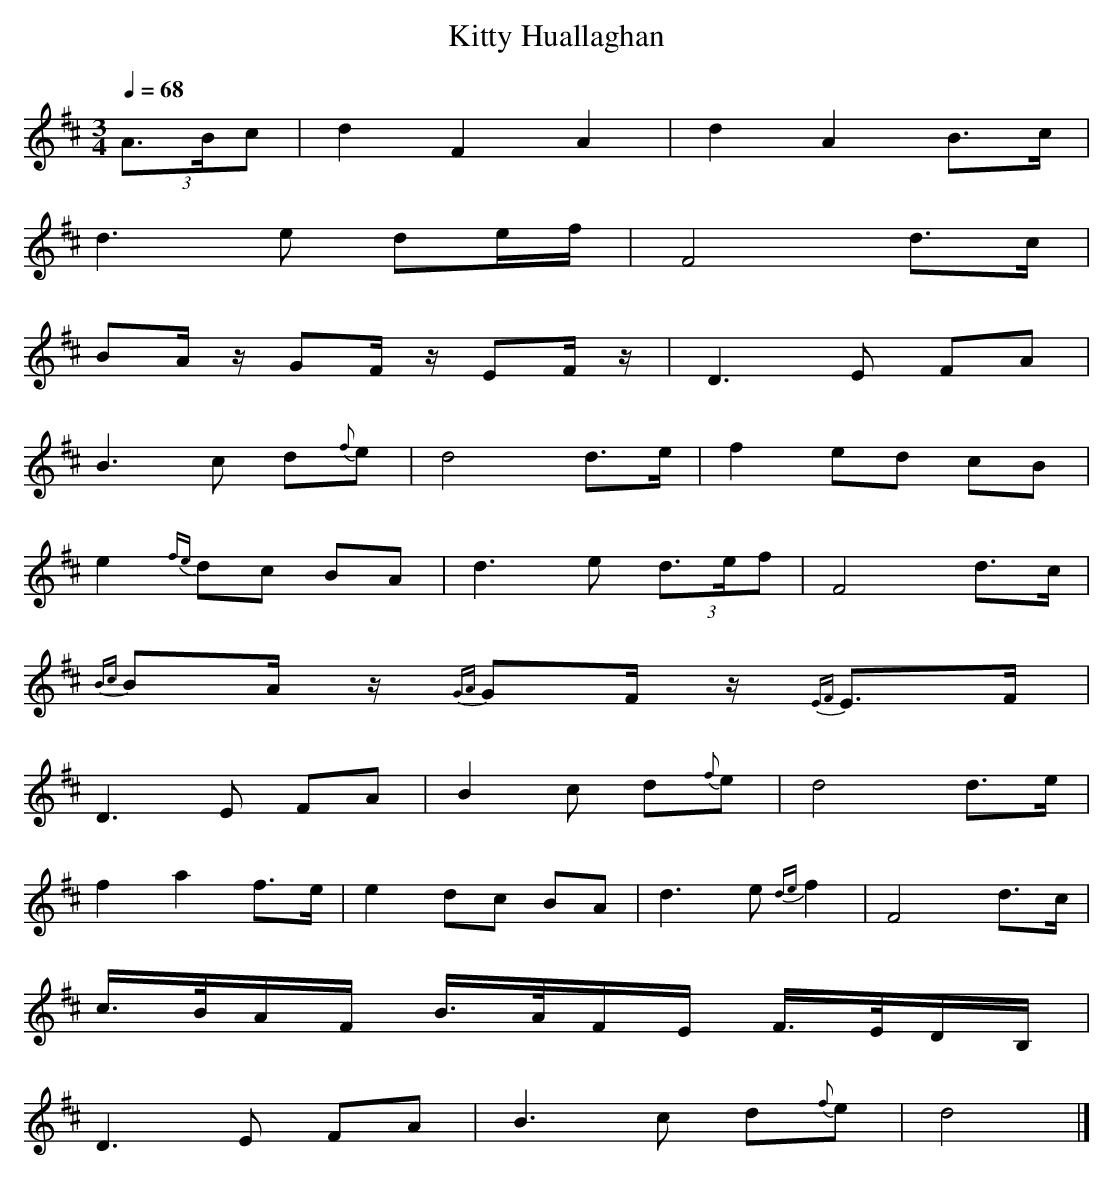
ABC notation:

X:1
T: Kitty Huallaghan
M: 3/4
L: 1/8
Q: 1/4=68
K: D % 2 sharps
V: 1
(3A>Bc | d2 F2 A2 | d2 A2 B>c |
d3e de/f/ | F4 d>c |
BA/z/ GF/z/ EF/z/ | D3E FA |
B3c d{f}e | d4 d>e | f2 ed cB |
e2 {fe}dc BA | d3e (3d>ef | F4 d>c |
{Bc}BA/z/ {GA}GF/z/ {EF}E>F |
D3E FA | B2c d{f}e | d4 d>e |
f2 a2 f>e | e2 dc BA | d3e {de}f2 | F4 d>c |
c/>B/A/F/ B/>A/F/E/ F/>E/D/B,/ |
D3E FA | B3c d{f}e | d4 |]
